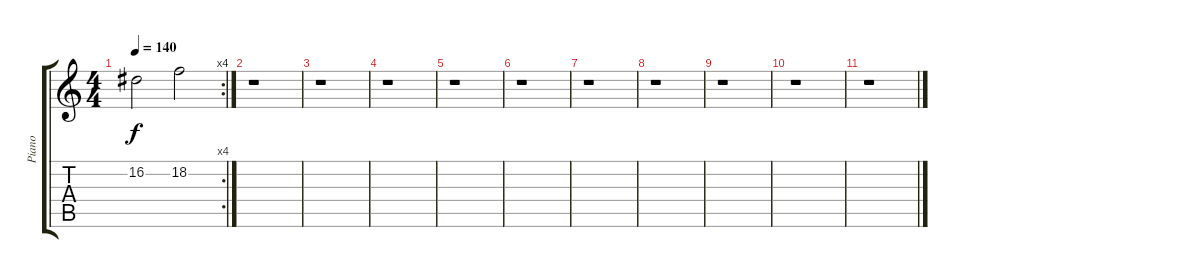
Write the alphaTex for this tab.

\track ("Piano" "Piano") {instrument electricgrandpiano}
\staff {score tabs}
\tuning (E4 B3 G3 D3 A2 E2) {hide}
\rc 4
\ts (4 4)
\tempo 140
\clef g2
\ks c
16.2.2{dy f} 18.2.2 |
r.1 |
r.1 |
r.1 |
r.1 |
r.1 |
r.1 |
r.1 |
r.1 |
r.1 |
r.1
